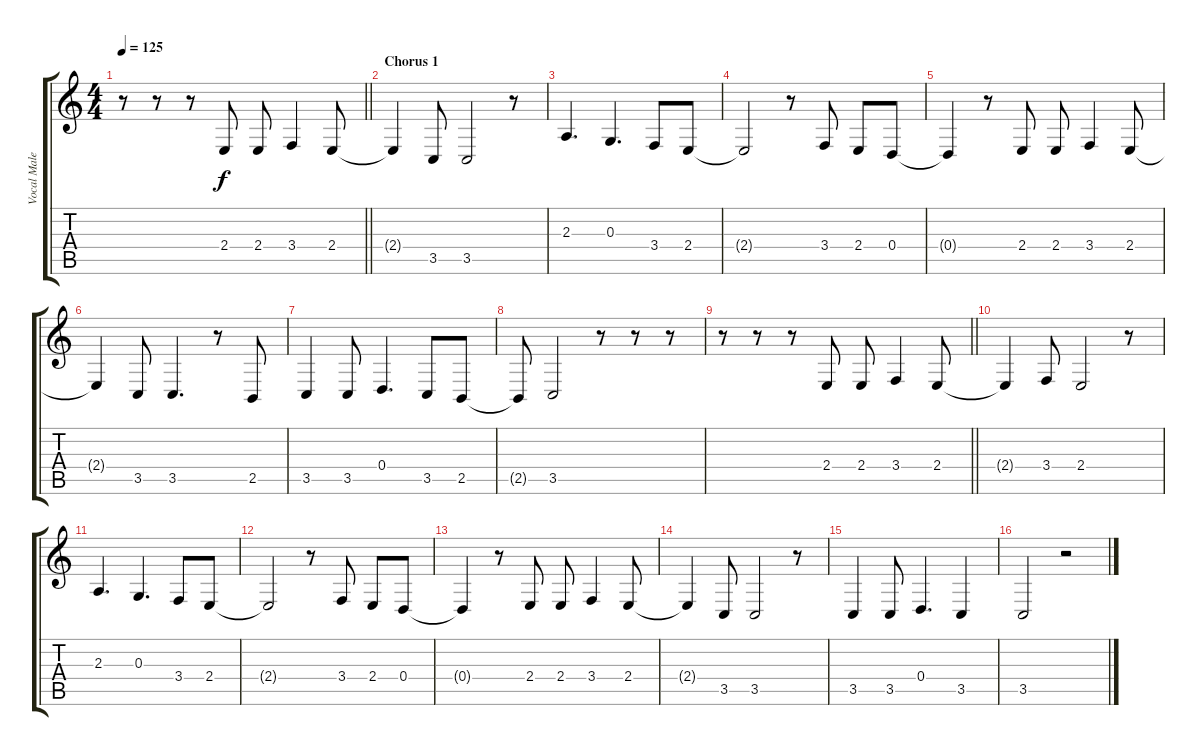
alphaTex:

\track ("Vocal Male" "Vocal Male") {instrument lead2sawtooth}
\staff {score tabs}
\tuning (E4 B3 G3 D3 A2 E2) {hide}
\ts (4 4)
\tempo 125
\clef g2
\barLineRight lightlight
\ks c
r.8{dy f} r.8 r.8 2.4.8 2.4.8 3.4.4 2.4.8 |
\section ("" "Chorus 1")
2.4{t}.4 3.5.8 3.5.2 r.8 |
2.3.4{d} 0.3.4{d} 3.4.8 2.4.8 |
2.4{t}.2 r.8 3.4.8 2.4.8 0.4.8 |
0.4{t}.4 r.8 2.4.8 2.4.8 3.4.4 2.4.8 |
2.4{t}.4 3.5.8 3.5.4{d} r.8 2.5.8 |
3.5.4 3.5.8 0.4.4{d} 3.5.8 2.5.8 |
2.5{t}.8 3.5.2 r.8 r.8 r.8 |
\barLineRight lightlight
r.8 r.8 r.8 2.4.8 2.4.8 3.4.4 2.4.8 |
2.4{t}.4 3.4.8 2.4.2 r.8 |
2.3.4{d} 0.3.4{d} 3.4.8 2.4.8 |
2.4{t}.2 r.8 3.4.8 2.4.8 0.4.8 |
0.4{t}.4 r.8 2.4.8 2.4.8 3.4.4 2.4.8 |
2.4{t}.4 3.5.8 3.5.2 r.8 |
3.5.4 3.5.8 0.4.4{d} 3.5.4 |
3.5.2 r.2
